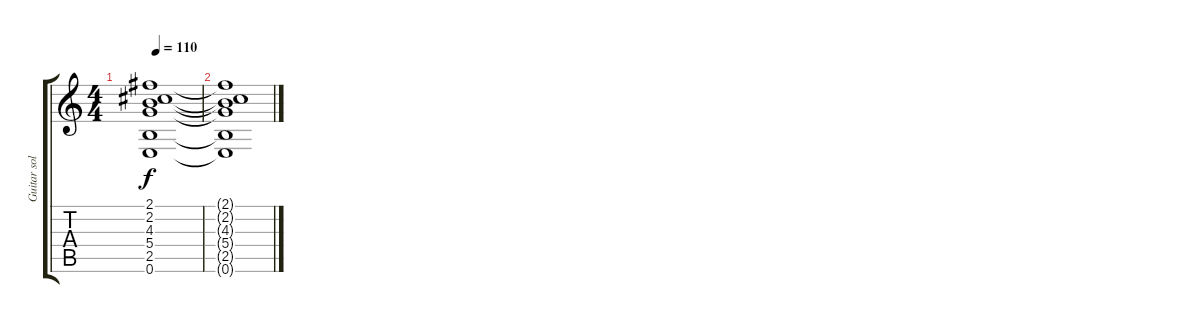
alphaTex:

\track ("Guitar solo" "Guitar sol") {instrument electricguitarjazz}
\staff {score tabs}
\tuning (E4 B3 G3 D3 A2 E2) {hide}
\ts (4 4)
\tempo 110
\clef g2
\ks c
(2.1{t} 2.2{t} 4.3{t} 5.4{t} 2.5{t} 0.6{t}).1{dy f} |
(2.1{t} 2.2{t} 4.3{t} 5.4{t} 2.5{t} 0.6{t}).1
